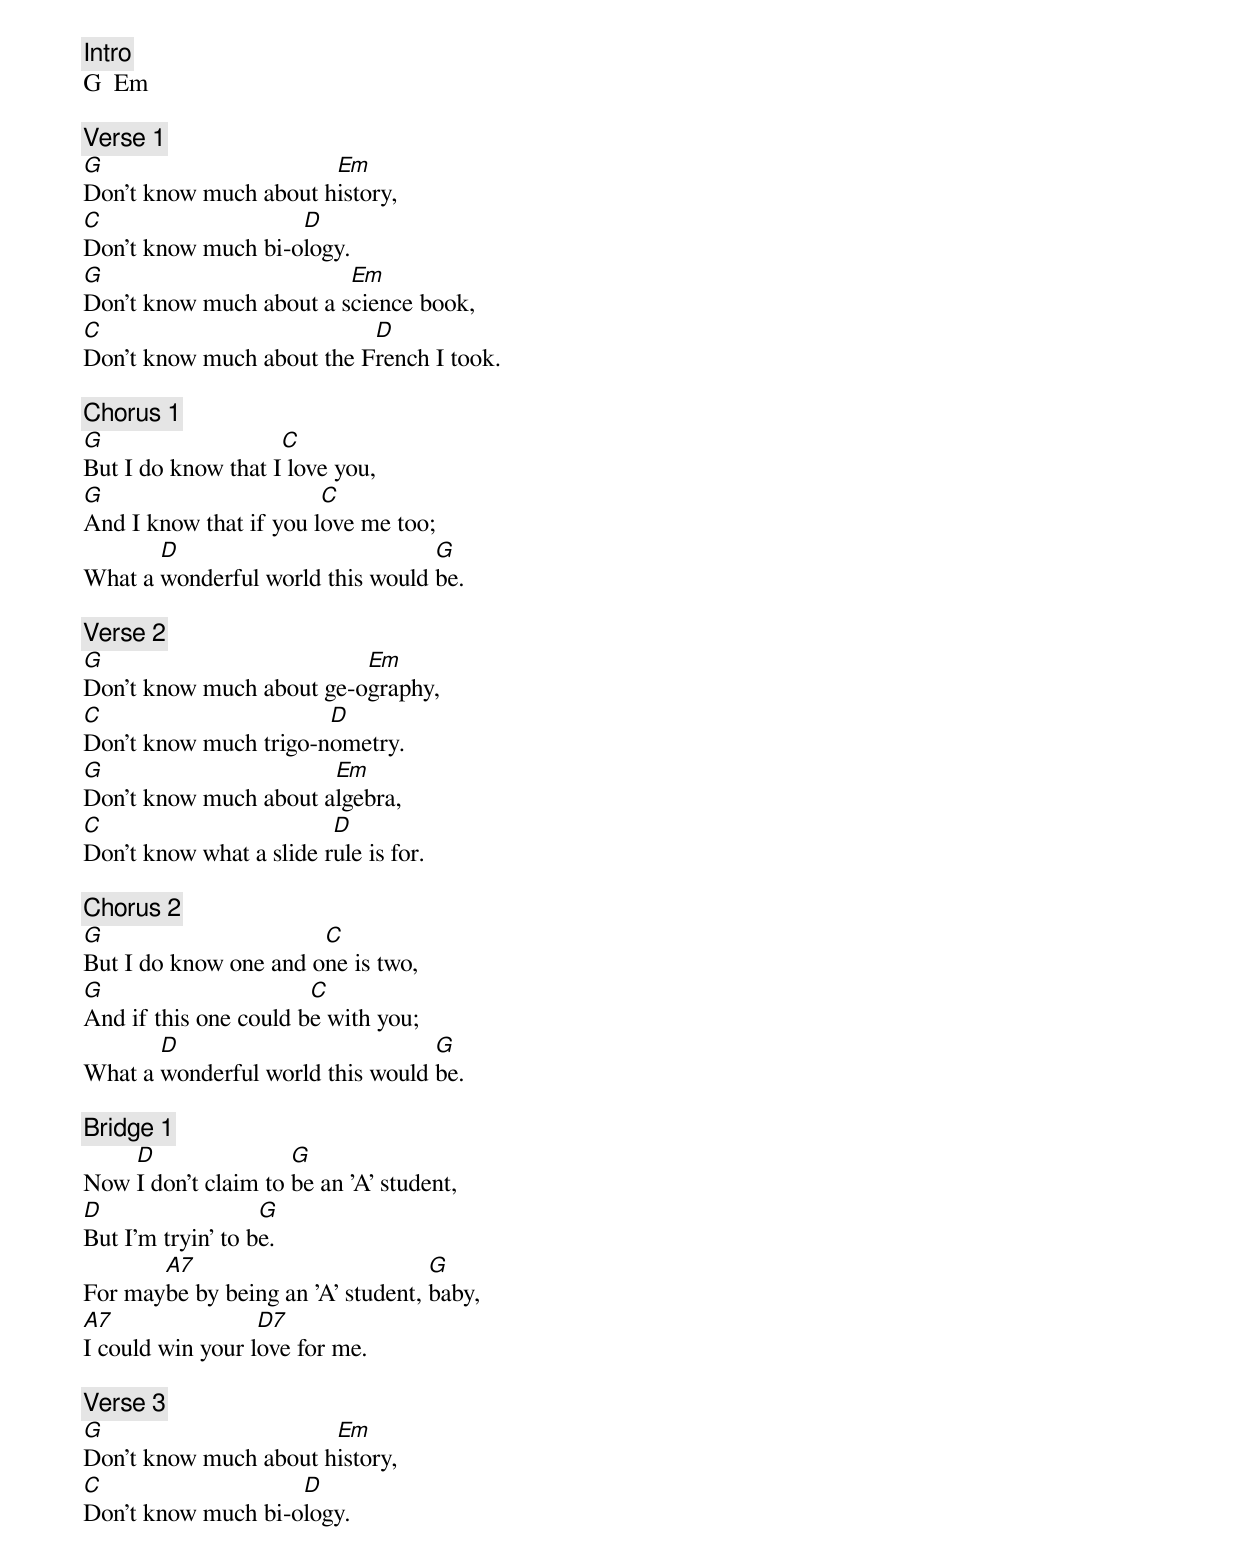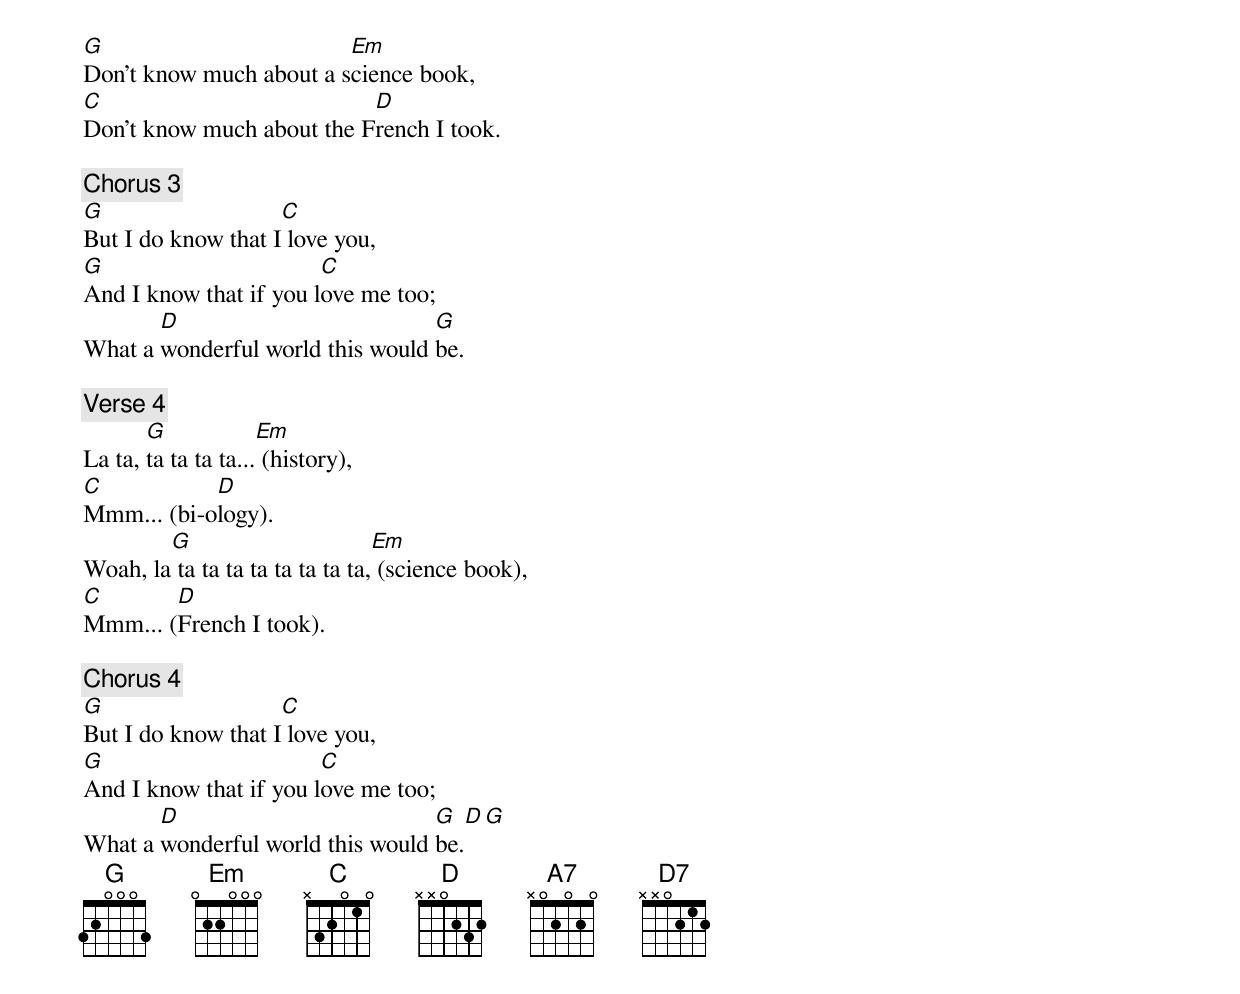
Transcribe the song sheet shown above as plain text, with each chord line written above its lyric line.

[Intro]
G  Em

[Verse 1]
G                      Em
Don't know much about history,
C                   D
Don't know much bi-ology.
G                        Em
Don't know much about a science book,
C                          D
Don't know much about the French I took.

[Chorus 1]
G                   C
But I do know that I love you,
G                       C
And I know that if you love me too;
       D                          G
What a wonderful world this would be.

[Verse 2]
G                         Em
Don't know much about ge-ography,
C                      D
Don't know much trigo-nometry.
G                      Em
Don't know much about algebra,
C                        D
Don't know what a slide rule is for.

[Chorus 2]
G                      C
But I do know one and one is two,
G                      C
And if this one could be with you;
       D                          G
What a wonderful world this would be.

[Bridge 1]
    D                G
Now I don't claim to be an 'A' student,
D                  G
But I'm tryin' to be.
       A7                          G
For maybe by being an 'A' student, baby,
A7                D7
I could win your love for me.

[Verse 3]
G                      Em
Don't know much about history,
C                   D
Don't know much bi-ology.
G                        Em
Don't know much about a science book,
C                          D
Don't know much about the French I took.

[Chorus 3]
G                   C
But I do know that I love you,
G                       C
And I know that if you love me too;
       D                          G
What a wonderful world this would be.

[Verse 4]
       G             Em
La ta, ta ta ta ta... (history),
C           D
Mmm... (bi-ology).
        G                        Em
Woah, la ta ta ta ta ta ta ta ta, (science book),
C       D
Mmm... (French I took).

[Chorus 4]
G                   C
But I do know that I love you,
G                       C
And I know that if you love me too;
       D                          G  D  G
What a wonderful world this would be.
